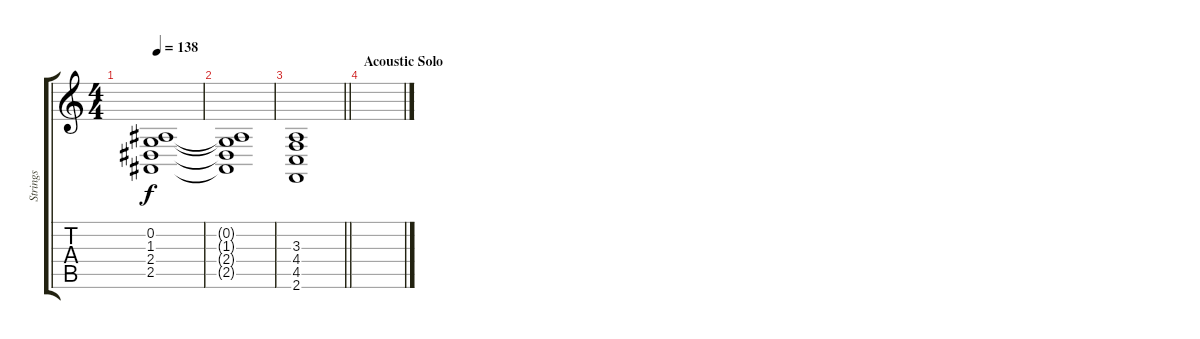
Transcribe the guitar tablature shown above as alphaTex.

\track ("Strings" "Strings") {instrument stringensemble1}
\staff {score tabs}
\tuning (Eb4 Bb3 Gb3 Db3 Ab2 Eb2) {hide}
\ts (4 4)
\tempo 138
\clef g2
\ks c
(0.2 1.3 2.4 2.5).1{dy f} |
(0.2{t} 1.3{t} 2.4{t} 2.5{t}).1 |
\barLineRight lightlight
(3.3 4.4 4.5 2.6).1 |
\section ("" "Acoustic Solo")
